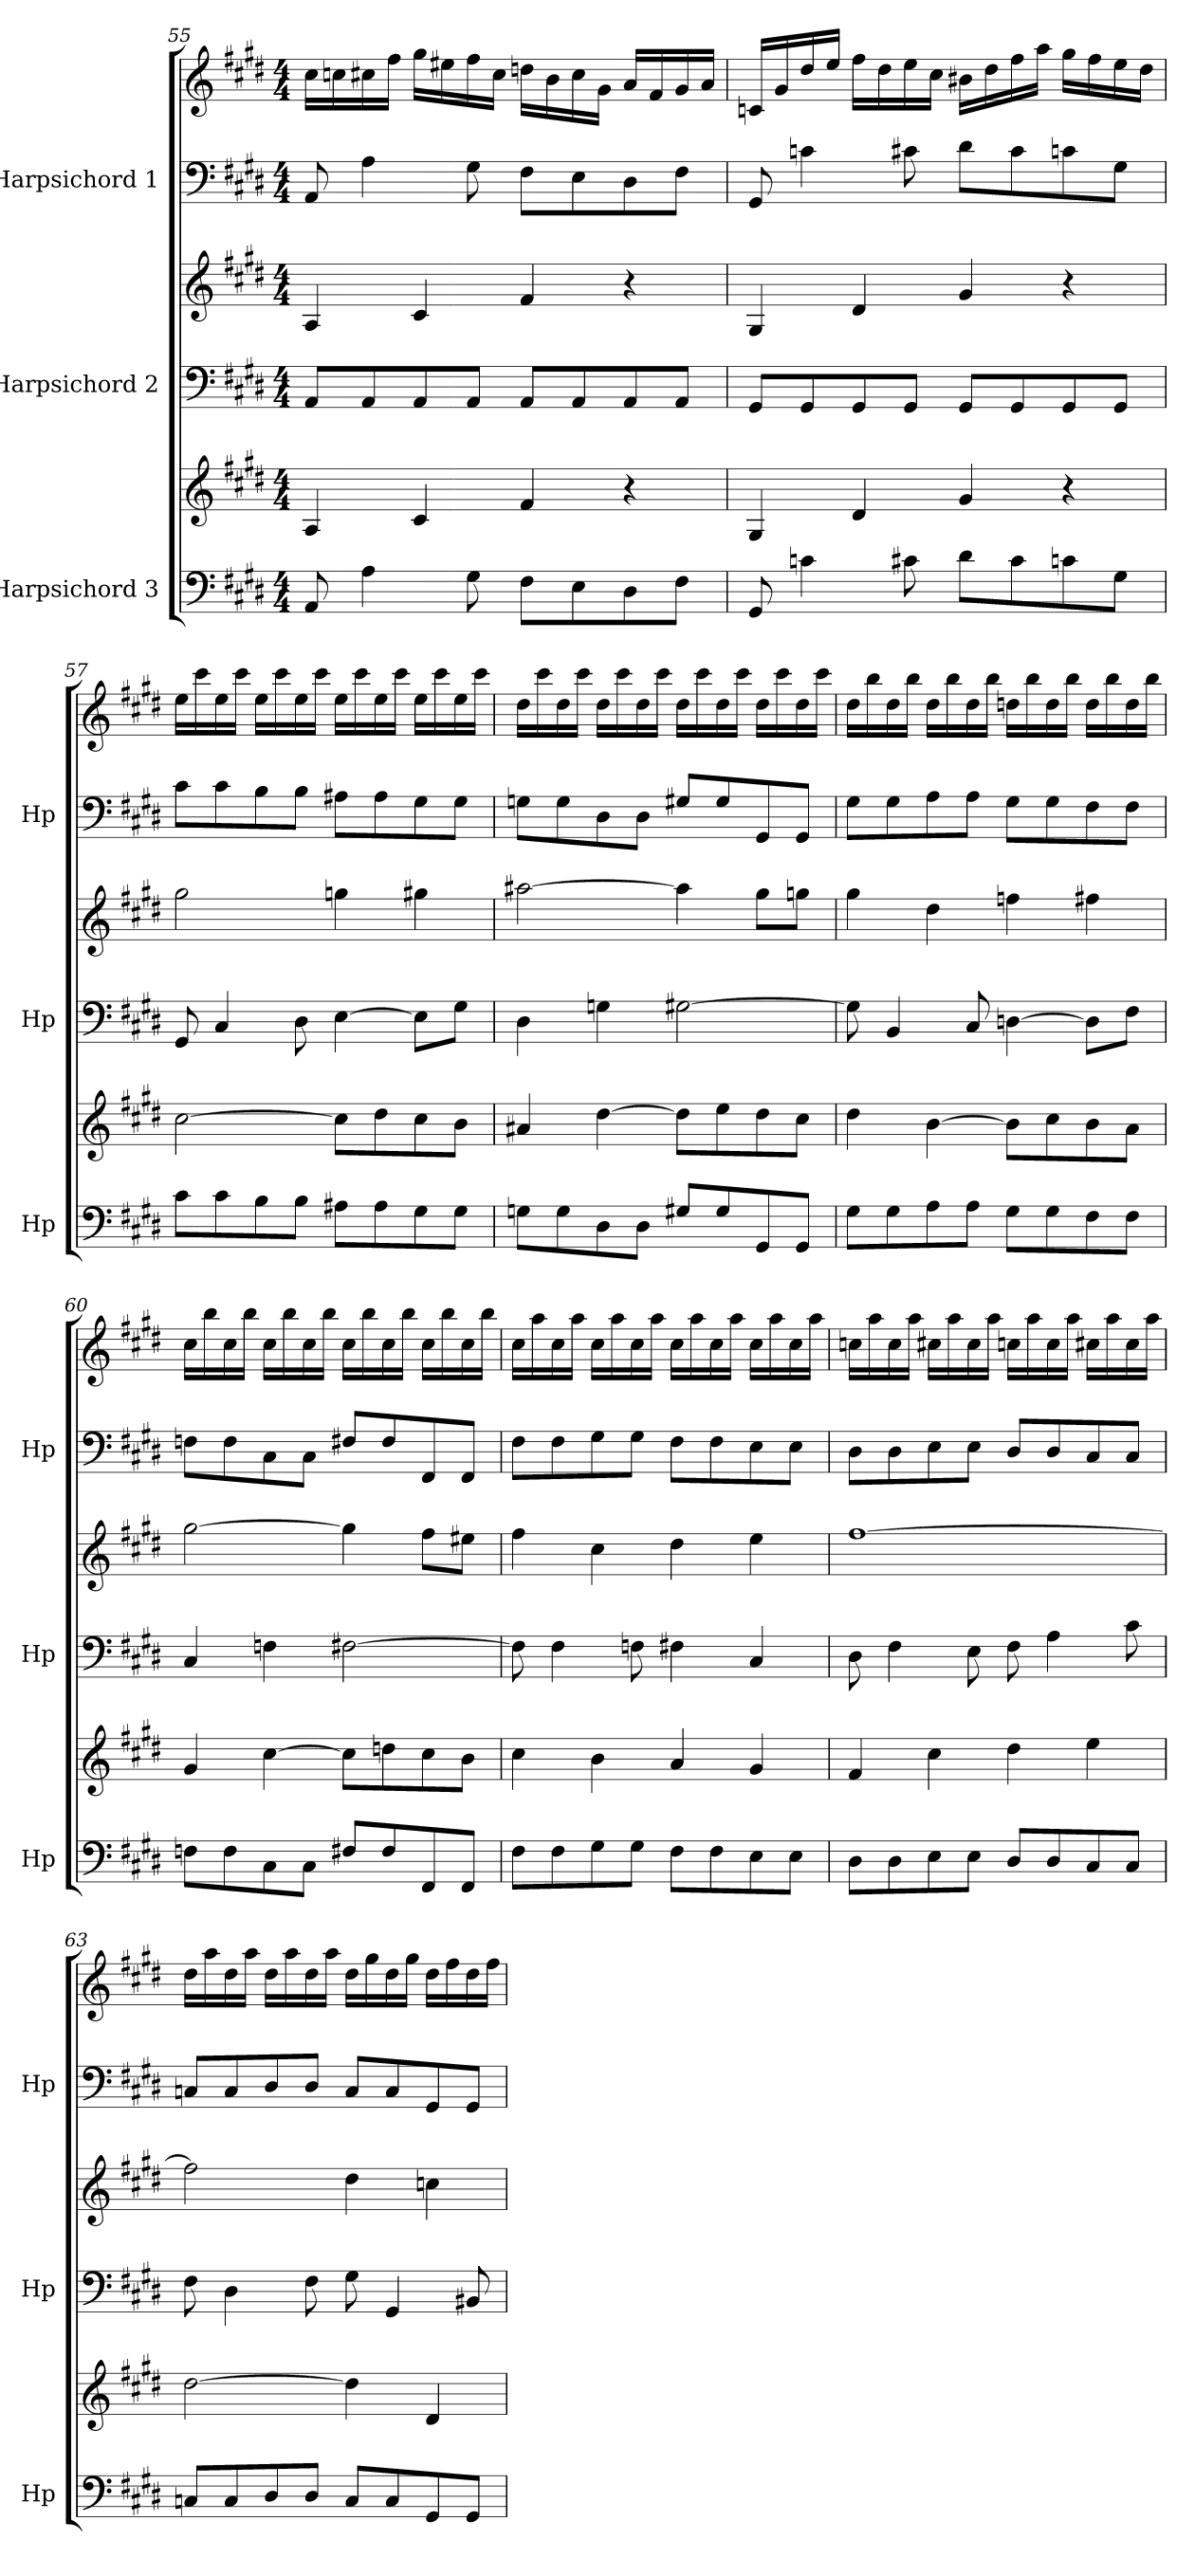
**kern	**kern	**kern	**kern	**kern	**kern
*part3	*part3	*part2	*part2	*part1	*part1
*staff6	*staff5	*staff4	*staff3	*staff2	*staff1
*I"Harpsichord 3	*	*I"Harpsichord 2	*	*I"Harpsichord 1	*
*I'Hp	*	*I'Hp	*	*I'Hp	*
!!LO:PB:g=z
*clefF4	*clefG2	*clefF4	*clefG2	*clefF4	*clefG2
*k[f#c#g#d#]	*k[f#c#g#d#]	*k[f#c#g#d#]	*k[f#c#g#d#]	*k[f#c#g#d#]	*k[f#c#g#d#]
*M4/4	*M4/4	*M4/4	*M4/4	*M4/4	*M4/4
=55	=55	=55	=55	=55	=55
8AA/	4A/	8AA/L	4A/	8AA/	16cc#\LL
.	.	.	.	.	16ccn\
4A\	.	8AA/	.	4A\	16cc#X\
.	.	.	.	.	16ff#\JJ
.	4c#/	8AA/	4c#/	.	16gg#\LL
.	.	.	.	.	16ee#X\
8G#\	.	8AA/J	.	8G#\	16ff#\
.	.	.	.	.	16cc#\JJ
8F#\L	4f#/	8AA/L	4f#/	8F#\L	16ddn\LL
.	.	.	.	.	16b\
8E\	.	8AA/	.	8E\	16cc#\
.	.	.	.	.	16g#\JJ
8D#\	4r	8AA/	4r	8D#\	16a/LL
.	.	.	.	.	16f#/
8F#\J	.	8AA/J	.	8F#\J	16g#/
.	.	.	.	.	16a/JJ
=56	=56	=56	=56	=56	=56
8GG#/	4G#/	8GG#/L	4G#/	8GG#/	16cn/LL
.	.	.	.	.	16g#/
4cn\	.	8GG#/	.	4cn\	16dd#/
.	.	.	.	.	16ee/JJ
.	4d#/	8GG#/	4d#/	.	16ff#\LL
.	.	.	.	.	16dd#\
8c#X\	.	8GG#/J	.	8c#X\	16ee\
.	.	.	.	.	16cc#\JJ
8d#\L	4g#/	8GG#/L	4g#/	8d#\L	16b#X\LL
.	.	.	.	.	16dd#\
8c#\	.	8GG#/	.	8c#\	16ff#\
.	.	.	.	.	16aa\JJ
8cn\	4r	8GG#/	4r	8cn\	16gg#\LL
.	.	.	.	.	16ff#\
8G#\J	.	8GG#/J	.	8G#\J	16ee\
.	.	.	.	.	16dd#\JJ
!!LO:LB:g=z
=57	=57	=57	=57	=57	=57
8c#\L	[2cc#\	8GG#/	2gg#\	8c#\L	16ee\LL
.	.	.	.	.	16ccc#\
8c#\	.	4C#/	.	8c#\	16ee\
.	.	.	.	.	16ccc#\JJ
8B\	.	.	.	8B\	16ee\LL
.	.	.	.	.	16ccc#\
8B\J	.	8D#\	.	8B\J	16ee\
.	.	.	.	.	16ccc#\JJ
8A#X\L	8cc#\L]	[4E\	4ggn\	8A#X\L	16ee\LL
.	.	.	.	.	16ccc#\
8A#\	8dd#\	.	.	8A#\	16ee\
.	.	.	.	.	16ccc#\JJ
8G#\	8cc#\	8E\L]	4gg#X\	8G#\	16ee\LL
.	.	.	.	.	16ccc#\
8G#\J	8b\J	8G#\J	.	8G#\J	16ee\
.	.	.	.	.	16ccc#\JJ
=58	=58	=58	=58	=58	=58
8Gn\L	4a#X/	4D#\	[2aa#X\	8Gn\L	16dd#\LL
.	.	.	.	.	16ccc#\
8G\	.	.	.	8G\	16dd#\
.	.	.	.	.	16ccc#\JJ
8D#\	[4dd#\	4Gn\	.	8D#\	16dd#\LL
.	.	.	.	.	16ccc#\
8D#\J	.	.	.	8D#\J	16dd#\
.	.	.	.	.	16ccc#\JJ
8G#X/L	8dd#\L]	[2G#X\	4aa#\]	8G#X/L	16dd#\LL
.	.	.	.	.	16ccc#\
8G#/	8ee\	.	.	8G#/	16dd#\
.	.	.	.	.	16ccc#\JJ
8GG#/	8dd#\	.	8gg#\L	8GG#/	16dd#\LL
.	.	.	.	.	16ccc#\
8GG#/J	8cc#\J	.	8ggn\J	8GG#/J	16dd#\
.	.	.	.	.	16ccc#\JJ
!!LO:PB:g=z
=59	=59	=59	=59	=59	=59
8G#\L	4dd#\	8G#\]	4gg#\	8G#\L	16dd#\LL
.	.	.	.	.	16bb\
8G#\	.	4BB/	.	8G#\	16dd#\
.	.	.	.	.	16bb\JJ
8A\	[4b\	.	4dd#\	8A\	16dd#\LL
.	.	.	.	.	16bb\
8A\J	.	8C#/	.	8A\J	16dd#\
.	.	.	.	.	16bb\JJ
8G#\L	8b\L]	[4Dn\	4ffn\	8G#\L	16ddn\LL
.	.	.	.	.	16bb\
8G#\	8cc#\	.	.	8G#\	16dd\
.	.	.	.	.	16bb\JJ
8F#\	8b\	8D\L]	4ff#X\	8F#\	16dd\LL
.	.	.	.	.	16bb\
8F#\J	8a\J	8F#\J	.	8F#\J	16dd\
.	.	.	.	.	16bb\JJ
=60	=60	=60	=60	=60	=60
8Fn\L	4g#/	4C#/	[2gg#\	8Fn\L	16cc#\LL
.	.	.	.	.	16bb\
8F\	.	.	.	8F\	16cc#\
.	.	.	.	.	16bb\JJ
8C#\	[4cc#\	4Fn\	.	8C#\	16cc#\LL
.	.	.	.	.	16bb\
8C#\J	.	.	.	8C#\J	16cc#\
.	.	.	.	.	16bb\JJ
8F#X/L	8cc#\L]	[2F#X\	4gg#\]	8F#X/L	16cc#\LL
.	.	.	.	.	16bb\
8F#/	8ddn\	.	.	8F#/	16cc#\
.	.	.	.	.	16bb\JJ
8FF#/	8cc#\	.	8ff#\L	8FF#/	16cc#\LL
.	.	.	.	.	16bb\
8FF#/J	8b\J	.	8ee#X\J	8FF#/J	16cc#\
.	.	.	.	.	16bb\JJ
!!LO:LB:g=z
=61	=61	=61	=61	=61	=61
8F#\L	4cc#\	8F#\]	4ff#\	8F#\L	16cc#\LL
.	.	.	.	.	16aa\
8F#\	.	4F#\	.	8F#\	16cc#\
.	.	.	.	.	16aa\JJ
8G#\	4b\	.	4cc#\	8G#\	16cc#\LL
.	.	.	.	.	16aa\
8G#\J	.	8Fn\	.	8G#\J	16cc#\
.	.	.	.	.	16aa\JJ
8F#\L	4a/	4F#X\	4dd#\	8F#\L	16cc#\LL
.	.	.	.	.	16aa\
8F#\	.	.	.	8F#\	16cc#\
.	.	.	.	.	16aa\JJ
8E\	4g#/	4C#/	4ee\	8E\	16cc#\LL
.	.	.	.	.	16aa\
8E\J	.	.	.	8E\J	16cc#\
.	.	.	.	.	16aa\JJ
=62	=62	=62	=62	=62	=62
8D#\L	4f#/	8D#\	[1ff#	8D#\L	16ccn\LL
.	.	.	.	.	16aa\
8D#\	.	4F#\	.	8D#\	16cc\
.	.	.	.	.	16aa\JJ
8E\	4cc#\	.	.	8E\	16cc#X\LL
.	.	.	.	.	16aa\
8E\J	.	8E\	.	8E\J	16cc#\
.	.	.	.	.	16aa\JJ
8D#/L	4dd#\	8F#\	.	8D#/L	16ccn\LL
.	.	.	.	.	16aa\
8D#/	.	4A\	.	8D#/	16cc\
.	.	.	.	.	16aa\JJ
8C#/	4ee\	.	.	8C#/	16cc#X\LL
.	.	.	.	.	16aa\
8C#/J	.	8c#\	.	8C#/J	16cc#\
.	.	.	.	.	16aa\JJ
!!LO:PB:g=z
=63	=63	=63	=63	=63	=63
8Cn/L	[2dd#\	8F#\	2ff#\]	8Cn/L	16dd#\LL
.	.	.	.	.	16aa\
8C/	.	4D#\	.	8C/	16dd#\
.	.	.	.	.	16aa\JJ
8D#/	.	.	.	8D#/	16dd#\LL
.	.	.	.	.	16aa\
8D#/J	.	8F#\	.	8D#/J	16dd#\
.	.	.	.	.	16aa\JJ
8C/L	4dd#\]	8G#\	4dd#\	8C/L	16dd#\LL
.	.	.	.	.	16gg#\
8C/	.	4GG#/	.	8C/	16dd#\
.	.	.	.	.	16gg#\JJ
8GG#/	4d#/	.	4ccn\	8GG#/	16dd#\LL
.	.	.	.	.	16ff#\
8GG#/J	.	8BB#X/	.	8GG#/J	16dd#\
.	.	.	.	.	16ff#\JJ
=	=	=	=	=	=
*-	*-	*-	*-	*-	*-
